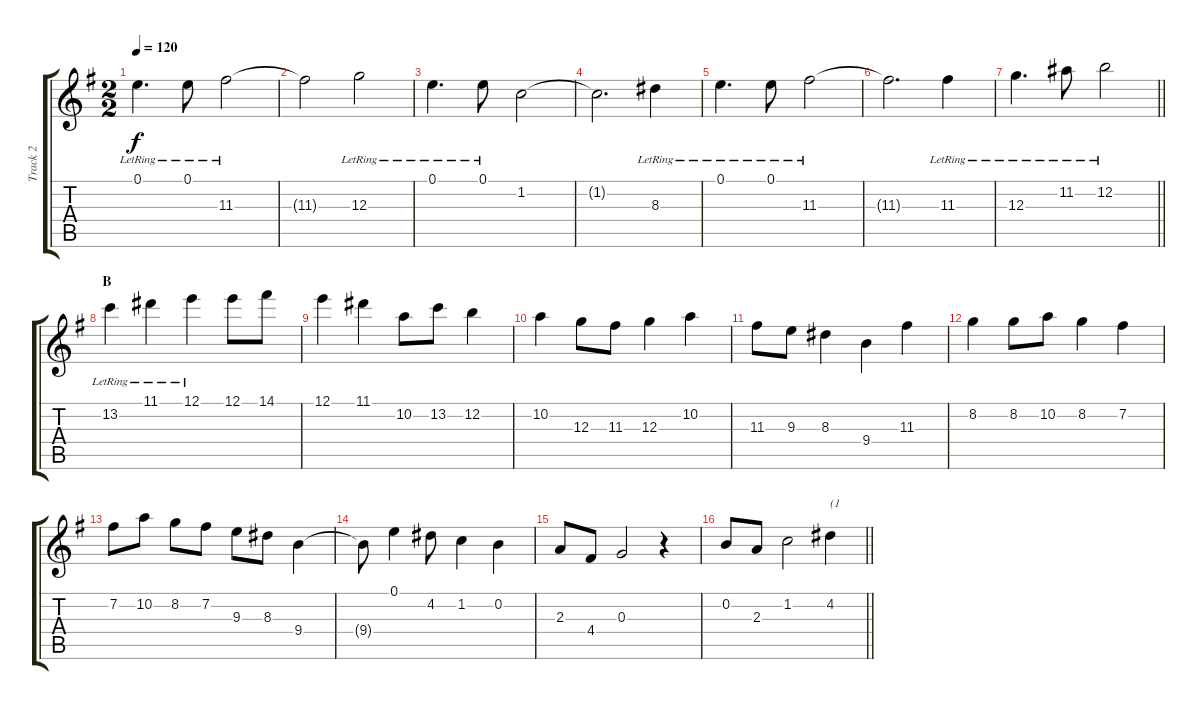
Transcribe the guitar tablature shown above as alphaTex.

\track ("Track 2" "Track 2") {instrument acousticguitarnylon}
\staff {score tabs}
\tuning (E4 B3 G3 D3 A2 E2) {hide}
\ts (2 2)
\tempo 120
\clef g2
\ks eminor
0.1{lr}.4{d dy f} 0.1{lr}.8 11.3{lr}.2 |
11.3{t}.2 12.3{lr}.2 |
0.1{lr}.4{d} 0.1{lr}.8 1.2.2 |
1.2{t}.2{d} 8.3{lr}.4 |
0.1{lr}.4{d} 0.1{lr}.8 11.3{lr}.2 |
11.3{t}.2{d} 11.3{lr}.4 |
\barLineRight lightlight
12.3{lr}.4{d} 11.2{lr}.8 12.2{lr}.2 |
\section ("" "B")
13.2{lr}.4 11.1{lr}.4 12.1{lr}.4 12.1.8 14.1.8 |
12.1.4 11.1.4 10.2.8 13.2.8 12.2.4 |
10.2.4 12.3.8 11.3.8 12.3.4 10.2.4 |
11.3.8 9.3.8 8.3.4 9.4.4 11.3.4 |
8.2.4 8.2.8 10.2.8 8.2.4 7.2.4 |
7.2.8 10.2.8 8.2.8 7.2.8 9.3.8 8.3.8 9.4.4 |
9.4{t}.8 0.1.4 4.2.8 1.2.4 0.2.4 |
2.3.8 4.4.8 0.3.2 r.4 |
\barLineRight lightlight
0.2.8 2.3.8 1.2.2 4.2.4{txt "(1"}
